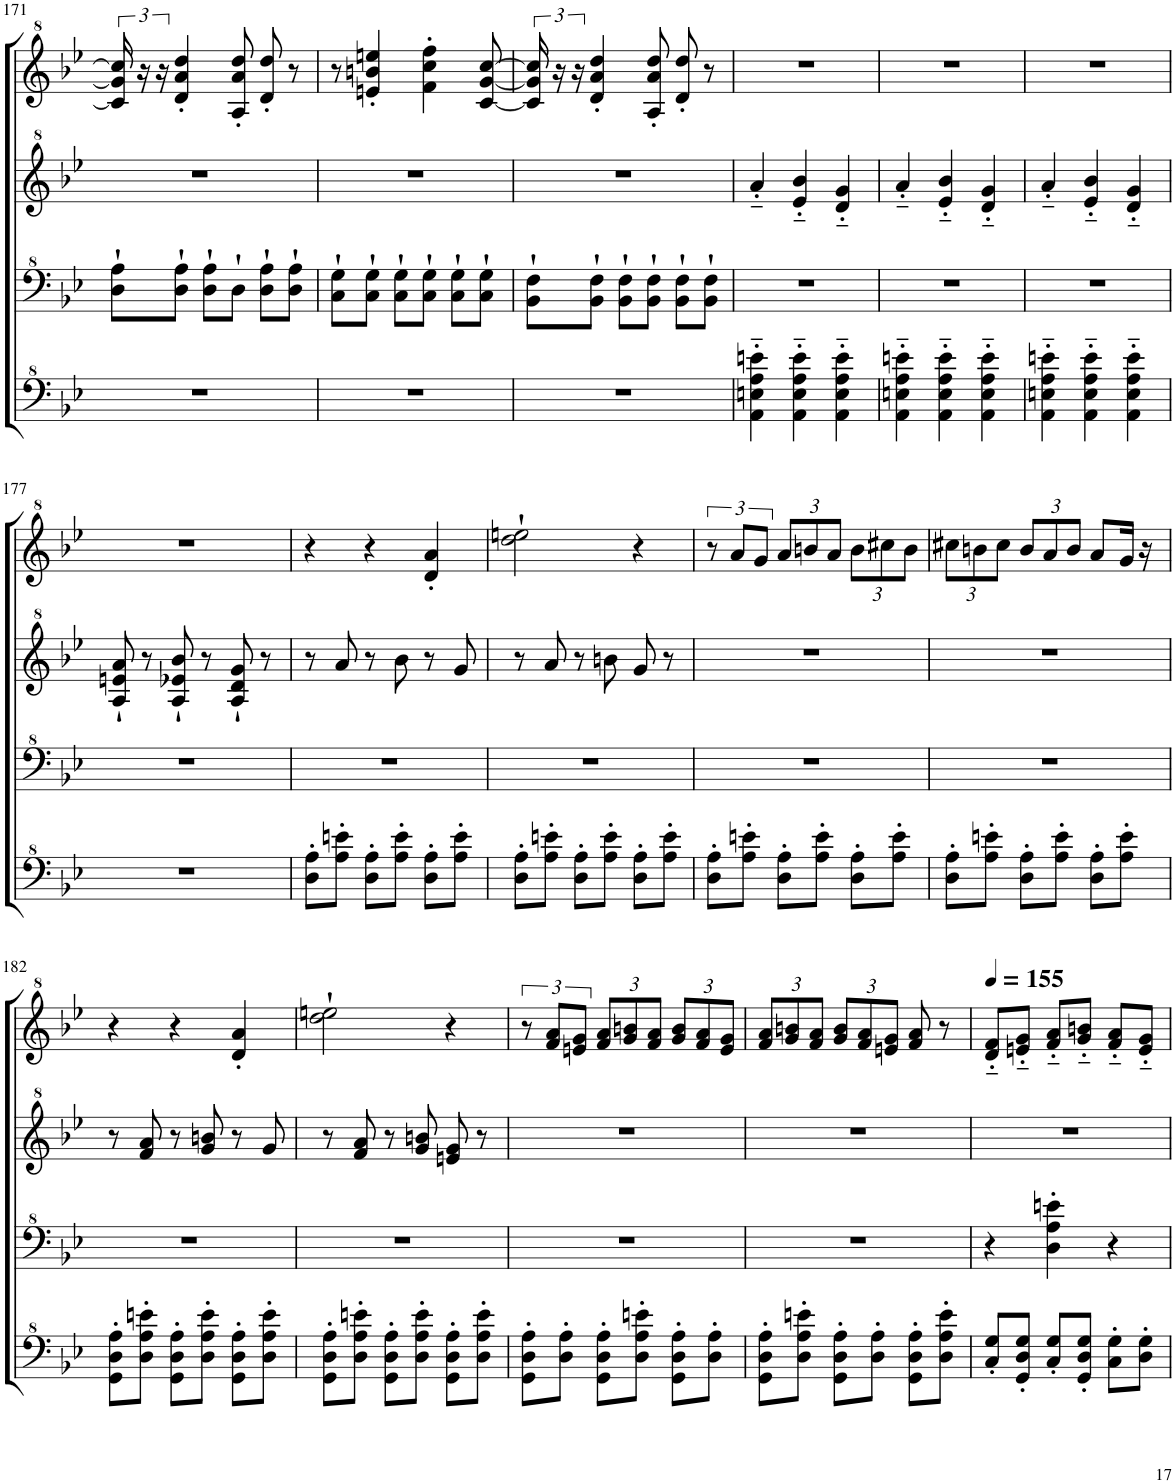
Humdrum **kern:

**kern	**kern	**kern	**kern
*part1	*part1	*part1	*part1
*staff4	*staff3	*staff2	*staff1
*I"Model III	*	*	*
!!LO:PB:g=z
*clefF^4	*clefF^4	*clefG^2	*clefG^2
*k[b-e-]	*k[b-e-]	*k[b-e-]	*k[b-e-]
*M3/4	*M3/4	*M3/4	*M3/4
=171	=171	=171	=171
2.r	8d\` 8a\`L	2.r	24cc/] 24gg/] 24ccc/]
.	.	.	24r
.	.	.	24r
.	8d\` 8a\`J	.	4dd/' 4aa/' 4ddd/'
.	8d\` 8a\`L	.	.
.	8d`\J	.	8a/' 8aa/' 8ddd/'
.	8d\` 8a\`L	.	8dd/' 8ddd/'
.	8d\` 8a\`J	.	8r
=172	=172	=172	=172
2.r	8c\` 8g\`L	2.r	8r
.	8c\` 8g\`J	.	4een/' 4bbn/' 4eeen/'
.	8c\` 8g\`L	.	.
.	8c\` 8g\`J	.	4ff\' 4ccc\' 4fff\'
.	8c\` 8g\`L	.	.
.	8c\` 8g\`J	.	[8cc/ [8gg/ [8ccc/
=173	=173	=173	=173
2.r	8B-\` 8f\`L	2.r	24cc/] 24gg/] 24ccc/]
.	.	.	24r
.	.	.	24r
.	8B-\` 8f\`J	.	4dd/' 4aa/' 4ddd/'
.	8B-\` 8f\`L	.	.
.	8B-\` 8f\`J	.	8a/' 8aa/' 8ddd/'
.	8B-\` 8f\`L	.	8dd/' 8ddd/'
.	8B-\` 8f\`J	.	8r
=174	=174	=174	=174
4A\'~ 4en\'~ 4a\'~ 4een\'~	2.r	4aa'~/	2.r
4A\'~ 4e\'~ 4a\'~ 4ee\'~	.	4ee-/'~ 4bb-/'~	.
4A\'~ 4e\'~ 4a\'~ 4ee\'~	.	4dd/'~ 4gg/'~	.
=175	=175	=175	=175
4A\'~ 4en\'~ 4a\'~ 4een\'~	2.r	4aa'~/	2.r
4A\'~ 4e\'~ 4a\'~ 4ee\'~	.	4ee-/'~ 4bb-/'~	.
4A\'~ 4e\'~ 4a\'~ 4ee\'~	.	4dd/'~ 4gg/'~	.
=176	=176	=176	=176
4A\'~ 4en\'~ 4a\'~ 4een\'~	2.r	4aa'~/	2.r
4A\'~ 4e\'~ 4a\'~ 4ee\'~	.	4ee-/'~ 4bb-/'~	.
4A\'~ 4e\'~ 4a\'~ 4ee\'~	.	4dd/'~ 4gg/'~	.
!!LO:LB:g=z
=177	=177	=177	=177
2.r	2.r	8a/` 8een/` 8aa/`	2.r
.	.	8r	.
.	.	8a/` 8ee-X/` 8bb-/`	.
.	.	8r	.
.	.	8a/` 8dd/` 8gg/`	.
.	.	8r	.
=178	=178	=178	=178
8d\' 8a\'L	2.r	8r	4r
8a\' 8een\'J	.	8aa/	.
8d\' 8a\'L	.	8r	4r
8a\' 8ee\'J	.	8bb-\	.
8d\' 8a\'L	.	8r	4dd/' 4aa/'
8a\' 8ee\'J	.	8gg/	.
=179	=179	=179	=179
8d\' 8a\'L	2.r	8r	2ddd\` 2eeen\`
8a\' 8een\'J	.	8aa/	.
8d\' 8a\'L	.	8r	.
8a\' 8ee\'J	.	8bbn\	.
8d\' 8a\'L	.	8gg/	4r
8a\' 8ee\'J	.	8r	.
=180	=180	=180	=180
8d\' 8a\'L	2.r	2.r	12r
.	.	.	12aa/L
8a\' 8een\'J	.	.	.
.	.	.	12gg/J
*	*	*	*Xbrackettup
8d\' 8a\'L	.	.	12aa/L
.	.	.	12bbn/
8a\' 8ee\'J	.	.	.
.	.	.	12aa/J
8d\' 8a\'L	.	.	12bb\L
.	.	.	12ccc#X\
8a\' 8ee\'J	.	.	.
.	.	.	12bb\J
=181	=181	=181	=181
8d\' 8a\'L	2.r	2.r	12ccc#X\L
.	.	.	12bbn\
8a\' 8een\'J	.	.	.
.	.	.	12ccc#\J
8d\' 8a\'L	.	.	12bb/L
.	.	.	12aa/
8a\' 8ee\'J	.	.	.
.	.	.	12bb/J
8d\' 8a\'L	.	.	8aa/L
8a\' 8ee\'J	.	.	16gg/Jk
.	.	.	16r
!!LO:LB:g=z
=182	=182	=182	=182
8G\' 8d\' 8a\'L	2.r	8r	4r
8d\' 8a\' 8een\'J	.	8ff/ 8aa/	.
8G\' 8d\' 8a\'L	.	8r	4r
8d\' 8a\' 8ee\'J	.	8gg/ 8bbn/	.
8G\' 8d\' 8a\'L	.	8r	4dd/' 4aa/'
8d\' 8a\' 8ee\'J	.	8gg/	.
=183	=183	=183	=183
8G\' 8d\' 8a\'L	2.r	8r	2ddd\` 2eeen\`
8d\' 8a\' 8een\'J	.	8ff/ 8aa/	.
8G\' 8d\' 8a\'L	.	8r	.
8d\' 8a\' 8ee\'J	.	8gg/ 8bbn/	.
8G\' 8d\' 8a\'L	.	8een/ 8gg/	4r
8d\' 8a\' 8ee\'J	.	8r	.
=184	=184	=184	=184
*	*	*	*brackettup
8G\' 8d\' 8a\'L	2.r	2.r	12r
.	.	.	12ff/ 12aa/L
8d\' 8a\'J	.	.	.
.	.	.	12een/ 12gg/J
*	*	*	*Xbrackettup
8G\' 8d\' 8a\'L	.	.	12ff/ 12aa/L
.	.	.	12gg/ 12bbn/
8d\' 8a\' 8een\'J	.	.	.
.	.	.	12ff/ 12aa/J
8G\' 8d\' 8a\'L	.	.	12gg/ 12bb/L
.	.	.	12ff/ 12aa/
8d\' 8a\'J	.	.	.
.	.	.	12ee/ 12gg/J
=185	=185	=185	=185
8G\' 8d\' 8a\'L	2.r	2.r	12ff/ 12aa/L
.	.	.	12gg/ 12bbn/
8d\' 8a\' 8een\'J	.	.	.
.	.	.	12ff/ 12aa/J
8G\' 8d\' 8a\'L	.	.	12gg/ 12bb/L
.	.	.	12ff/ 12aa/
8d\' 8a\'J	.	.	.
.	.	.	12een/ 12gg/J
8G\' 8d\' 8a\'L	.	.	8ff/ 8aa/
8d\' 8a\' 8ee\'J	.	.	8r
=186	=186	=186	=186
*	*	*	*MM155
8c/' 8g/'L	4r	2.r	8dd/'~ 8ff/'~L
8G/' 8d/' 8g/'J	.	.	8een/'~ 8gg/'~J
8c/' 8g/'L	4d\' 4a\' 4een\'	.	8ff/'~ 8aa/'~L
8G/' 8d/' 8g/'J	.	.	8gg/'~ 8bbn/'~J
8c\' 8g\'L	4r	.	8ff/'~ 8aa/'~L
8d\' 8g\'J	.	.	8ee/'~ 8gg/'~J
=	=	=	=
*-	*-	*-	*-
